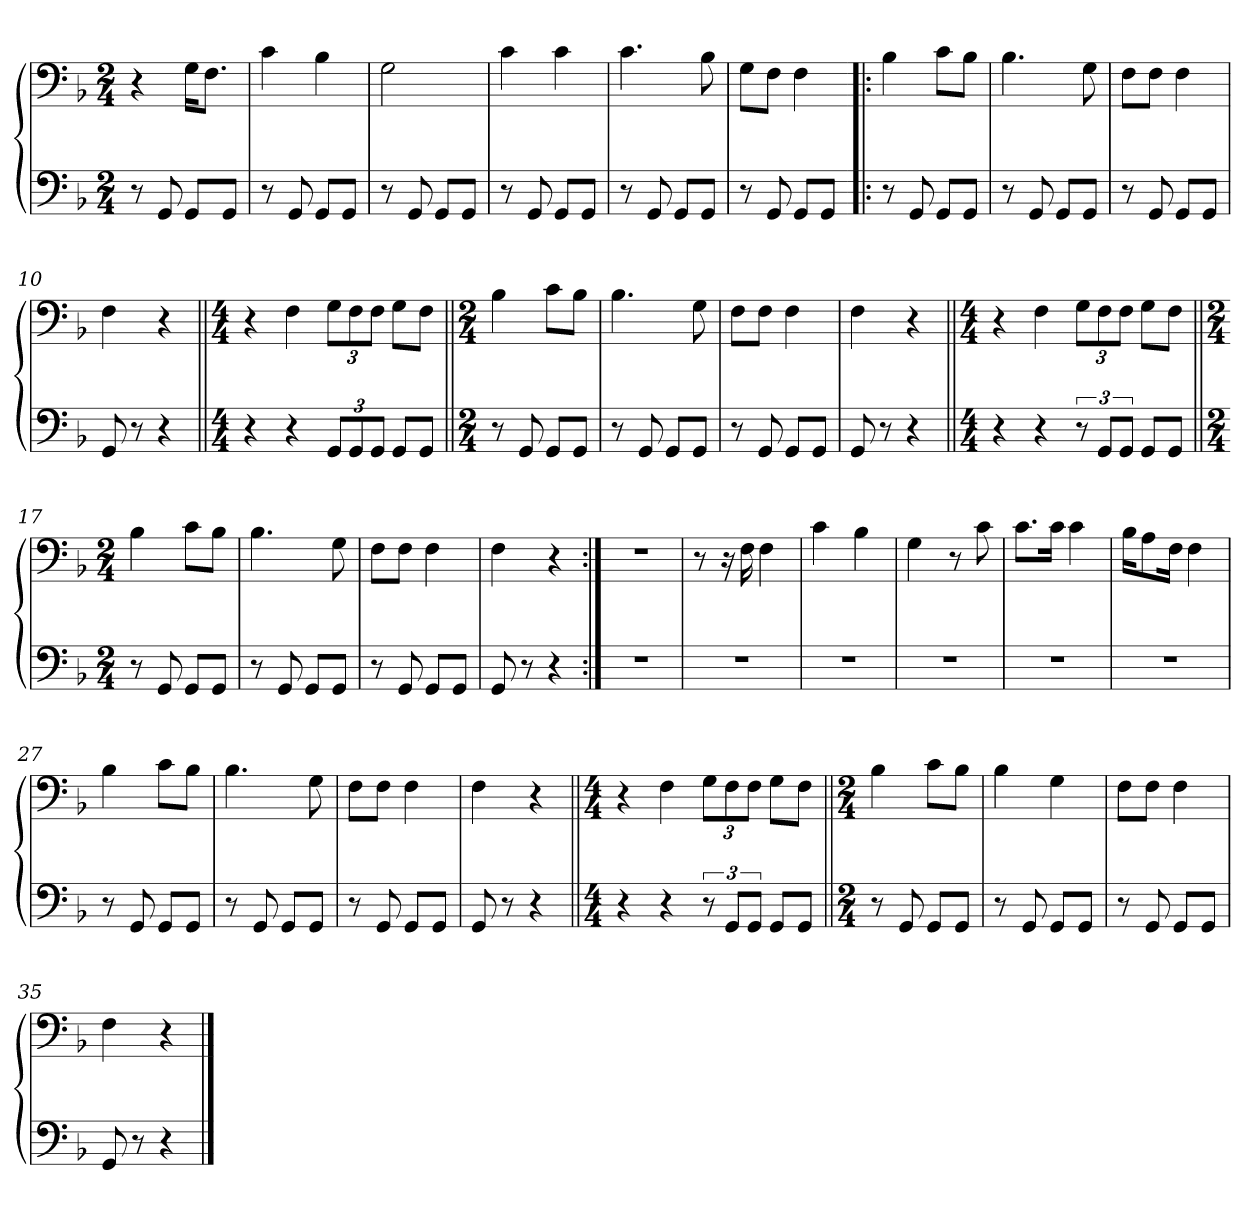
**kern	**kern
*part1	*part1
*staff2	*staff1
*clefF4	*clefF4
*k[b-]	*k[b-]
*M2/4	*M2/4
=1	=1
8r	4r
8GG/	.
8GG/L	16G\KL
.	8.F\J
8GG/J	.
=2	=2
8r	4c\
8GG/	.
8GG/L	4B-\
8GG/J	.
=3	=3
8r	2G\
8GG/	.
8GG/L	.
8GG/J	.
=4	=4
8r	4c\
8GG/	.
8GG/L	4c\
8GG/J	.
=5	=5
8r	4.c\
8GG/	.
8GG/L	.
8GG/J	8B-\
=6	=6
8r	8G\L
8GG/	8F\J
8GG/L	4F\
8GG/J	.
=7!|:	=7!|:
8r	4B-\
8GG/	.
8GG/L	8c\L
8GG/J	8B-\J
=8	=8
8r	4.B-\
8GG/	.
8GG/L	.
8GG/J	8G\
=9	=9
8r	8F\L
8GG/	8F\J
8GG/L	4F\
8GG/J	.
=10	=10
8GG/	4F\
8r	.
4r	4r
=11||	=11||
*M4/4	*M4/4
4r	4r
4r	4F\
12GG/L	12G\L
12GG/	12F\
12GG/J	12F\J
8GG/L	8G\L
8GG/J	8F\J
=12||	=12||
*M2/4	*M2/4
8r	4B-\
8GG/	.
8GG/L	8c\L
8GG/J	8B-\J
=13	=13
8r	4.B-\
8GG/	.
8GG/L	.
8GG/J	8G\
=14	=14
8r	8F\L
8GG/	8F\J
8GG/L	4F\
8GG/J	.
=15	=15
8GG/	4F\
8r	.
4r	4r
=16||	=16||
*M4/4	*M4/4
4r	4r
4r	4F\
12r	12G\L
12GG/L	12F\
12GG/J	12F\J
8GG/L	8G\L
8GG/J	8F\J
=17||	=17||
*M2/4	*M2/4
8r	4B-\
8GG/	.
8GG/L	8c\L
8GG/J	8B-\J
=18	=18
8r	4.B-\
8GG/	.
8GG/L	.
8GG/J	8G\
=19	=19
8r	8F\L
8GG/	8F\J
8GG/L	4F\
8GG/J	.
=20	=20
8GG/	4F\
8r	.
4r	4r
=21:|!	=21:|!
2r	2r
=22	=22
2r	8r
.	16r
.	16F\
.	4F\
=23	=23
2r	4c\
.	4B-\
=24	=24
2r	4G\
.	8r
.	8c\
=25	=25
2r	8.c\L
.	16c\Jk
.	4c\
=26	=26
2r	16B-\KL
.	8A\
.	16F\Jk
.	4F\
=27	=27
8r	4B-\
8GG/	.
8GG/L	8c\L
8GG/J	8B-\J
=28	=28
8r	4.B-\
8GG/	.
8GG/L	.
8GG/J	8G\
=29	=29
8r	8F\L
8GG/	8F\J
8GG/L	4F\
8GG/J	.
=30	=30
8GG/	4F\
8r	.
4r	4r
=31||	=31||
*M4/4	*M4/4
4r	4r
4r	4F\
12r	12G\L
12GG/L	12F\
12GG/J	12F\J
8GG/L	8G\L
8GG/J	8F\J
=32||	=32||
*M2/4	*M2/4
8r	4B-\
8GG/	.
8GG/L	8c\L
8GG/J	8B-\J
=33	=33
8r	4B-\
8GG/	.
8GG/L	4G\
8GG/J	.
=34	=34
8r	8F\L
8GG/	8F\J
8GG/L	4F\
8GG/J	.
=35	=35
8GG/	4F\
8r	.
4r	4r
==	==
*-	*-
